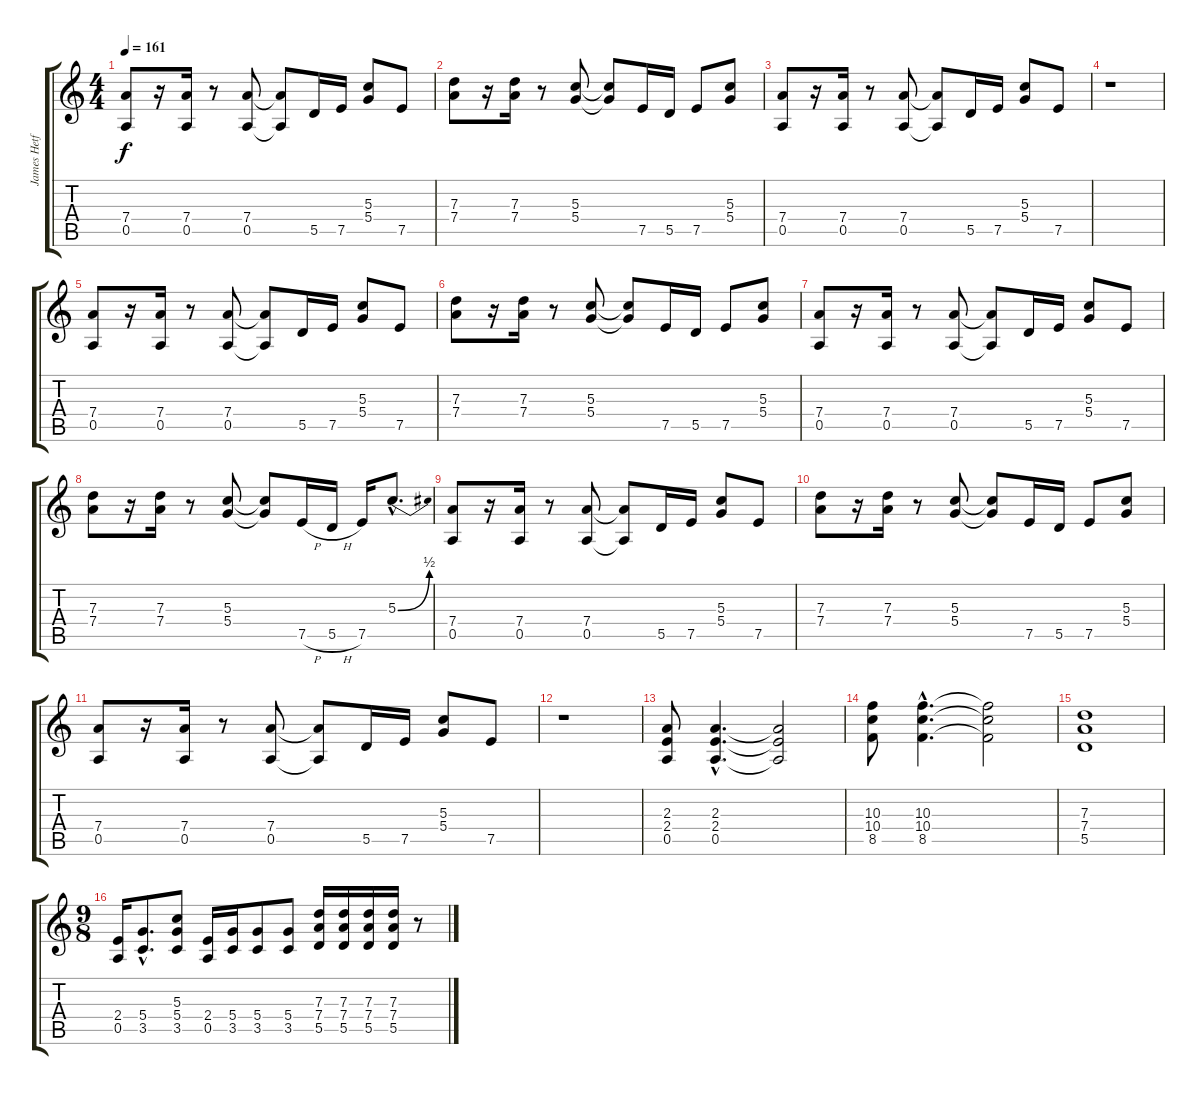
\track ("James Hetfield (Ov. Gtr)" "James Hetf") {instrument overdrivenguitar}
\staff {score tabs}
\tuning (E4 B3 G3 D3 A2 E2) {hide}
\ts (4 4)
\tempo 161
\clef g2
\ks c
(7.4 0.5).8{dy f} r.16 (7.4 0.5).16 r.8 (7.4 0.5).8 (7.4{t} 0.5{t}).8 5.5.16 7.5.16 (5.3 5.4).8 7.5.8 |
(7.3 7.4).8 r.16 (7.3 7.4).16 r.8 (5.3 5.4).8 (5.3{t} 5.4{t}).8 7.5.16 5.5.16 7.5.8 (5.3 5.4).8 |
(7.4 0.5).8 r.16 (7.4 0.5).16 r.8 (7.4 0.5).8 (7.4{t} 0.5{t}).8 5.5.16 7.5.16 (5.3 5.4).8 7.5.8 |
r.1 |
(7.4 0.5).8 r.16 (7.4 0.5).16 r.8 (7.4 0.5).8 (7.4{t} 0.5{t}).8 5.5.16 7.5.16 (5.3 5.4).8 7.5.8 |
(7.3 7.4).8 r.16 (7.3 7.4).16 r.8 (5.3 5.4).8 (5.3{t} 5.4{t}).8 7.5.16 5.5.16 7.5.8 (5.3 5.4).8 |
(7.4 0.5).8 r.16 (7.4 0.5).16 r.8 (7.4 0.5).8 (7.4{t} 0.5{t}).8 5.5.16 7.5.16 (5.3 5.4).8 7.5.8 |
(7.3 7.4).8 r.16 (7.3 7.4).16 r.8 (5.3 5.4).8 (5.3{t} 5.4{t}).8 7.5{h}.16 5.5{h}.16 7.5.16 5.3{be (bend 0 0 60 2) hac}.8{d} |
(7.4 0.5).8 r.16 (7.4 0.5).16 r.8 (7.4 0.5).8 (7.4{t} 0.5{t}).8 5.5.16 7.5.16 (5.3 5.4).8 7.5.8 |
(7.3 7.4).8 r.16 (7.3 7.4).16 r.8 (5.3 5.4).8 (5.3{t} 5.4{t}).8 7.5.16 5.5.16 7.5.8 (5.3 5.4).8 |
(7.4 0.5).8 r.16 (7.4 0.5).16 r.8 (7.4 0.5).8 (7.4{t} 0.5{t}).8 5.5.16 7.5.16 (5.3 5.4).8 7.5.8 |
r.1 |
(2.3 2.4 0.5).8 (2.3{hac} 2.4{hac} 0.5{hac}).4{d} (2.3{t} 2.4{t} 0.5{t}).2 |
(10.3 10.4 8.5).8 (10.3{hac} 10.4{hac} 8.5{hac}).4{d} (10.3{t} 10.4{t} 8.5{t}).2 |
(7.3 7.4 5.5).1 |
\ts (9 8)
(2.4 0.5).16 (5.4{hac} 3.5{hac}).8{d} (5.3 5.4 3.5).8 (2.4 0.5).16 (5.4 3.5).16 (5.4 3.5).8 (5.4 3.5).8 (7.3 7.4 5.5).16 (7.3 7.4 5.5).16 (7.3 7.4 5.5).16 (7.3 7.4 5.5).16 r.8
